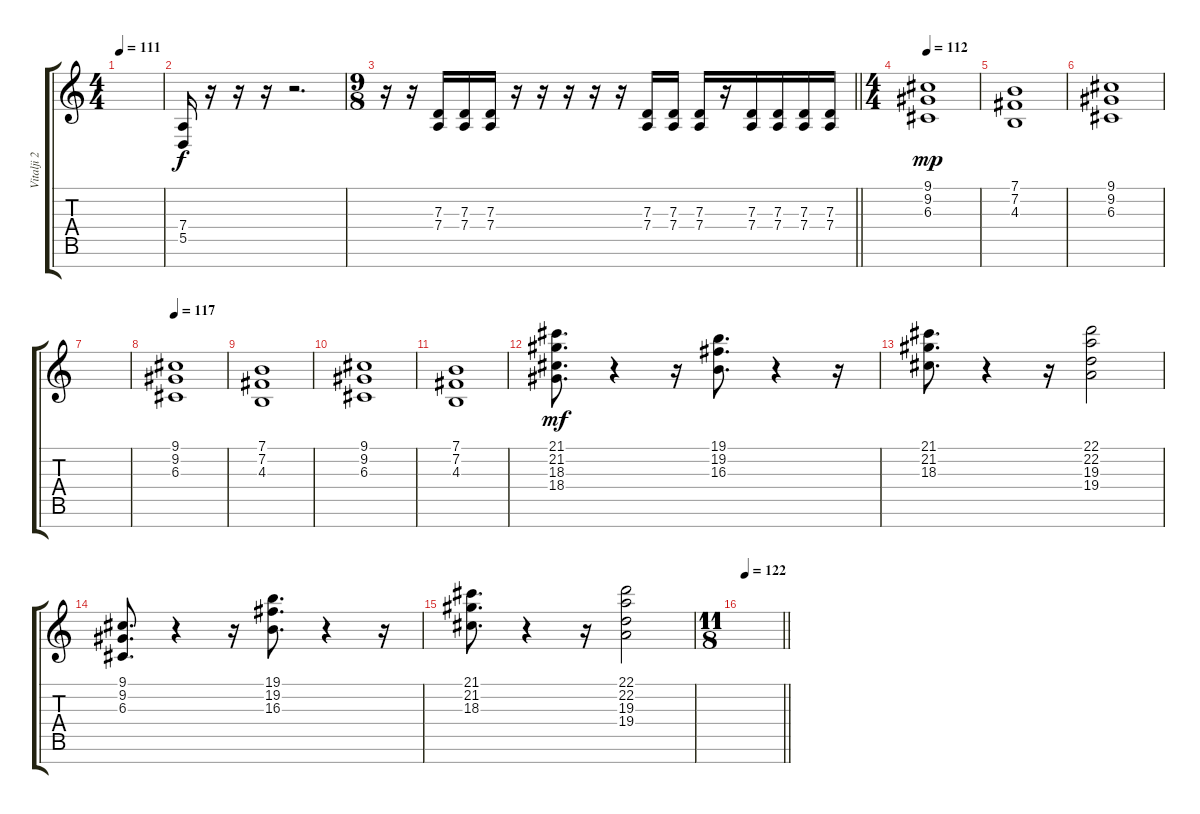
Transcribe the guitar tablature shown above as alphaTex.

\track ("Vitalji 2" "Vitalji 2") {instrument stringensemble1}
\staff {score tabs}
\tuning (E4 B3 G3 D3 A2 E2 B1) {hide}
\ts (4 4)
\tempo 111
\clef g2
\ks c
|
(7.4 5.5).16{instrument acousticgrandpiano} r.16 r.16 r.16 r.2{d} |
\ts (9 8)
\barLineRight lightlight
r.16 r.16 (7.3 7.4).16 (7.3 7.4).16 (7.3 7.4).16 r.16 r.16 r.16 r.16 r.16 (7.3 7.4).16 (7.3 7.4).16 (7.3 7.4).16 r.16 (7.3 7.4).16 (7.3 7.4).16 (7.3 7.4).16 (7.3 7.4).16 |
\ts (4 4)
\section ("" "")
\tempo 112
(9.1 9.2 6.3).1{dy mp instrument stringensemble1} |
(7.1 7.2 4.3).1 |
(9.1 9.2 6.3).1 |
|
\tempo 117
(9.1 9.2 6.3).1 |
(7.1 7.2 4.3).1 |
(9.1 9.2 6.3).1 |
(7.1 7.2 4.3).1 |
(21.1 21.2 18.3 18.4).8{d dy mf} r.4 r.16 (19.1 19.2 16.3).8{d} r.4 r.16 |
(21.1 21.2 18.3).8{d} r.4 r.16 (22.1 22.2 19.3 19.4).2 |
(9.1 9.2 6.3).8{d} r.4 r.16 (19.1 19.2 16.3).8{d} r.4 r.16 |
(21.1 21.2 18.3).8{d} r.4 r.16 (22.1 22.2 19.3 19.4).2 |
\ts (11 8)
\tempo (122 0.09090909090909091)
\barLineRight lightlight
